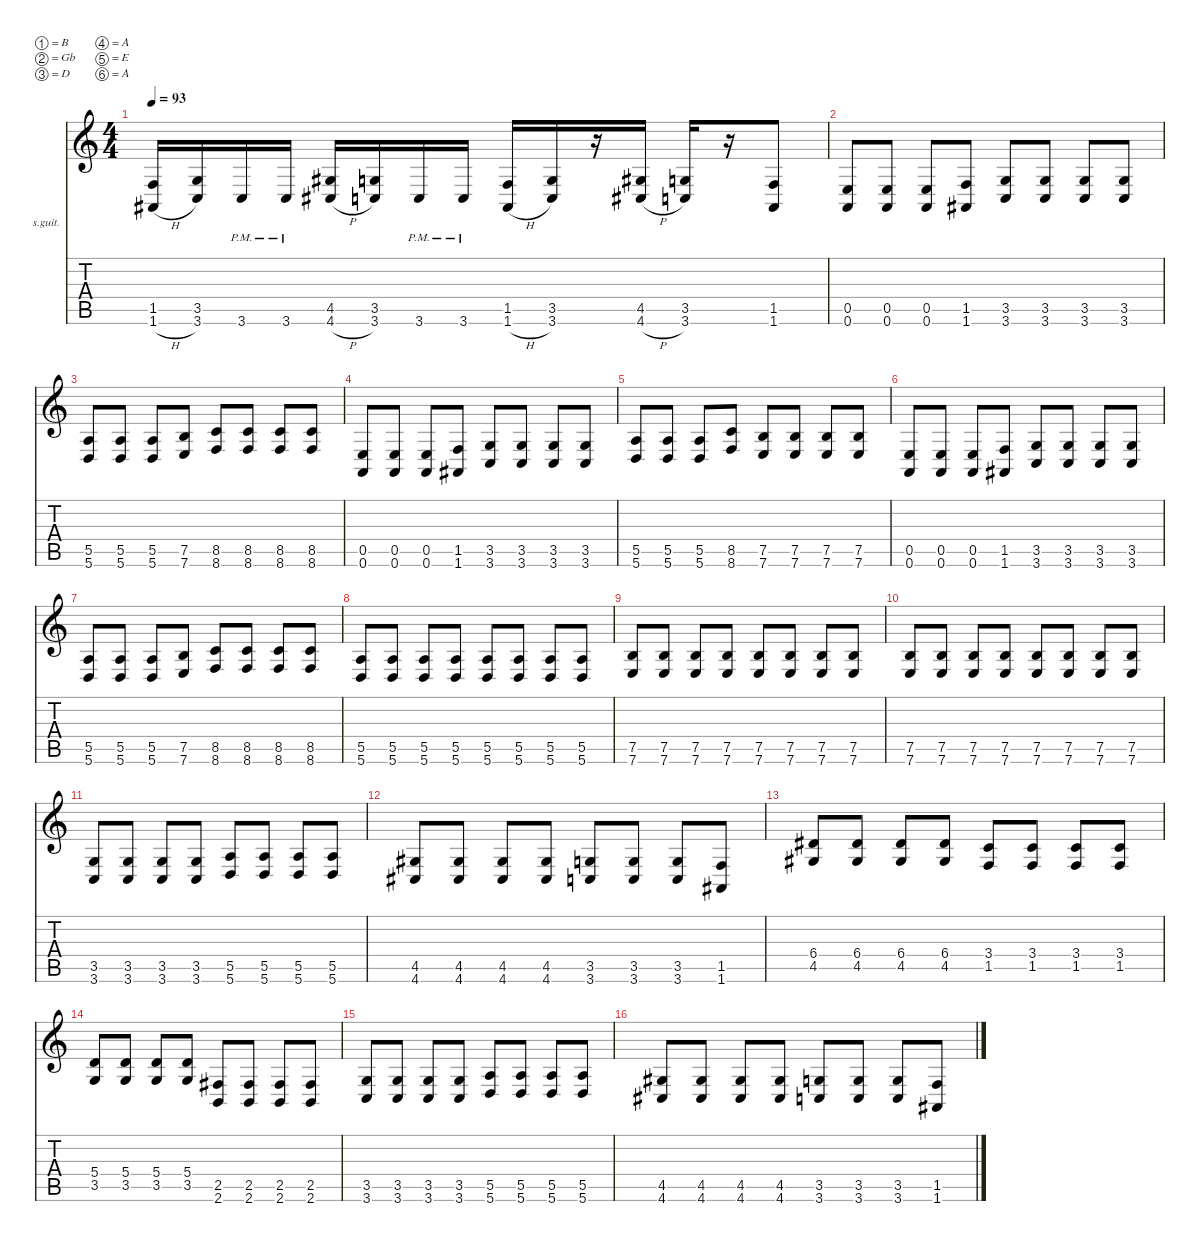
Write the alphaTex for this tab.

\defaultSystemsLayout 2
\hideDynamics
\bracketExtendMode nobrackets
\firstSystemTrackNameOrientation horizontal
\otherSystemsTrackNameOrientation horizontal
\track ("Lead Guitar" "s.guit.") {solo instrument acousticguitarsteel}
\staff {score tabs}
\tuning (B3 Gb3 D3 A2 E2 A1)
\ts (4 4)
\scale
1.03043
\tempo 93
\accidentals auto
\clef g2
\ottava regular
\simile none
\ks c
(1.5 1.6{h acc #}).16{dy f beam Up} (3.5 3.6).16{beam Up} 3.6{pm}.16{beam Up} 3.6{pm}.16{beam Up} (4.5{acc #} 4.6{h acc #}).16{beam Up} (3.5 3.6).16{beam Up} 3.6{pm}.16{beam Up} 3.6{pm}.16{beam Up} (1.5 1.6{h acc #}).16{beam Up} (3.5 3.6).16{beam Up} r.16{beam Up} (4.5{acc #} 4.6{h acc #}).16{beam Up} (3.5 3.6).16{beam Up} r.16{beam Up} (1.5 1.6{acc #}).8{beam Up} |
\scale
0.969568 (0.5 0.6).8{beam Up} (0.5 0.6).8{beam Up} (0.5 0.6).8{beam Up} (1.5 1.6{acc #}).8{beam Up} (3.5 3.6).8{beam Up} (3.5 3.6).8{beam Up} (3.5 3.6).8{beam Up} (3.5 3.6).8{beam Up} |
\scale
1.03043 (5.5 5.6).8{beam Up} (5.5 5.6).8{beam Up} (5.5 5.6).8{beam Up} (7.5 7.6).8{beam Up} (8.5 8.6).8{beam Up} (8.5 8.6).8{beam Up} (8.5 8.6).8{beam Up} (8.5 8.6).8{beam Up} |
\scale
0.969568 (0.5 0.6).8{beam Up} (0.5 0.6).8{beam Up} (0.5 0.6).8{beam Up} (1.5 1.6{acc #}).8{beam Up} (3.5 3.6).8{beam Up} (3.5 3.6).8{beam Up} (3.5 3.6).8{beam Up} (3.5 3.6).8{beam Up} |
\scale
1.03043 (5.5 5.6).8{beam Up} (5.5 5.6).8{beam Up} (5.5 5.6).8{beam Up} (8.5 8.6).8{beam Up} (7.5 7.6).8{beam Up} (7.5 7.6).8{beam Up} (7.5 7.6).8{beam Up} (7.5 7.6).8{beam Up} |
\scale
0.969568 (0.5 0.6).8{beam Up} (0.5 0.6).8{beam Up} (0.5 0.6).8{beam Up} (1.5 1.6{acc #}).8{beam Up} (3.5 3.6).8{beam Up} (3.5 3.6).8{beam Up} (3.5 3.6).8{beam Up} (3.5 3.6).8{beam Up} |
\scale
1.03043 (5.5 5.6).8{beam Up} (5.5 5.6).8{beam Up} (5.5 5.6).8{beam Up} (7.5 7.6).8{beam Up} (8.5 8.6).8{beam Up} (8.5 8.6).8{beam Up} (8.5 8.6).8{beam Up} (8.5 8.6).8{beam Up} |
\scale
0.969568 (5.5 5.6).8{beam Up} (5.5 5.6).8{beam Up} (5.5 5.6).8{beam Up} (5.5 5.6).8{beam Up} (5.5 5.6).8{beam Up} (5.5 5.6).8{beam Up} (5.5 5.6).8{beam Up} (5.5 5.6).8{beam Up} |
\scale
1.03043 (7.5 7.6).8{beam Up} (7.5 7.6).8{beam Up} (7.5 7.6).8{beam Up} (7.5 7.6).8{beam Up} (7.5 7.6).8{beam Up} (7.5 7.6).8{beam Up} (7.5 7.6).8{beam Up} (7.5 7.6).8{beam Up} |
\scale
1.03043 (7.5 7.6).8{beam Up} (7.5 7.6).8{beam Up} (7.5 7.6).8{beam Up} (7.5 7.6).8{beam Up} (7.5 7.6).8{beam Up} (7.5 7.6).8{beam Up} (7.5 7.6).8{beam Up} (7.5 7.6).8{beam Up} |
\scale
1.04096 (3.5 3.6).8{beam Up} (3.5 3.6).8{beam Up} (3.5 3.6).8{beam Up} (3.5 3.6).8{beam Up} (5.5 5.6).8{beam Up} (5.5 5.6).8{beam Up} (5.5 5.6).8{beam Up} (5.5 5.6).8{beam Up} |
\scale
0.959042 (4.5{acc #} 4.6{acc #}).8{beam Up} (4.5{acc #} 4.6{acc #}).8{beam Up} (4.5{acc #} 4.6{acc #}).8{beam Up} (4.5{acc #} 4.6{acc #}).8{beam Up} (3.5 3.6).8{beam Up} (3.5 3.6).8{beam Up} (3.5 3.6).8{beam Up} (1.5 1.6{acc #}).8{beam Up} |
\scale
1.02122 (6.4{acc #} 4.5{acc #}).8{beam Up} (6.4{acc #} 4.5{acc #}).8{beam Up} (6.4{acc #} 4.5{acc #}).8{beam Up} (6.4{acc #} 4.5{acc #}).8{beam Up} (3.4 1.5).8{beam Up} (3.4 1.5).8{beam Up} (3.4 1.5).8{beam Up} (3.4 1.5).8{beam Up} |
\scale
0.978779 (5.4 3.5).8{beam Up} (5.4 3.5).8{beam Up} (5.4 3.5).8{beam Up} (5.4 3.5).8{beam Up} (2.5{acc #} 2.6).8{beam Up} (2.5{acc #} 2.6).8{beam Up} (2.5{acc #} 2.6).8{beam Up} (2.5{acc #} 2.6).8{beam Up} |
\scale
1.04096 (3.5 3.6).8{beam Up} (3.5 3.6).8{beam Up} (3.5 3.6).8{beam Up} (3.5 3.6).8{beam Up} (5.5 5.6).8{beam Up} (5.5 5.6).8{beam Up} (5.5 5.6).8{beam Up} (5.5 5.6).8{beam Up} |
\scale
0.959042 (4.5{acc #} 4.6{acc #}).8{beam Up} (4.5{acc #} 4.6{acc #}).8{beam Up} (4.5{acc #} 4.6{acc #}).8{beam Up} (4.5{acc #} 4.6{acc #}).8{beam Up} (3.5 3.6).8{beam Up} (3.5 3.6).8{beam Up} (3.5 3.6).8{beam Up} (1.5 1.6{acc #}).8{beam Up}
